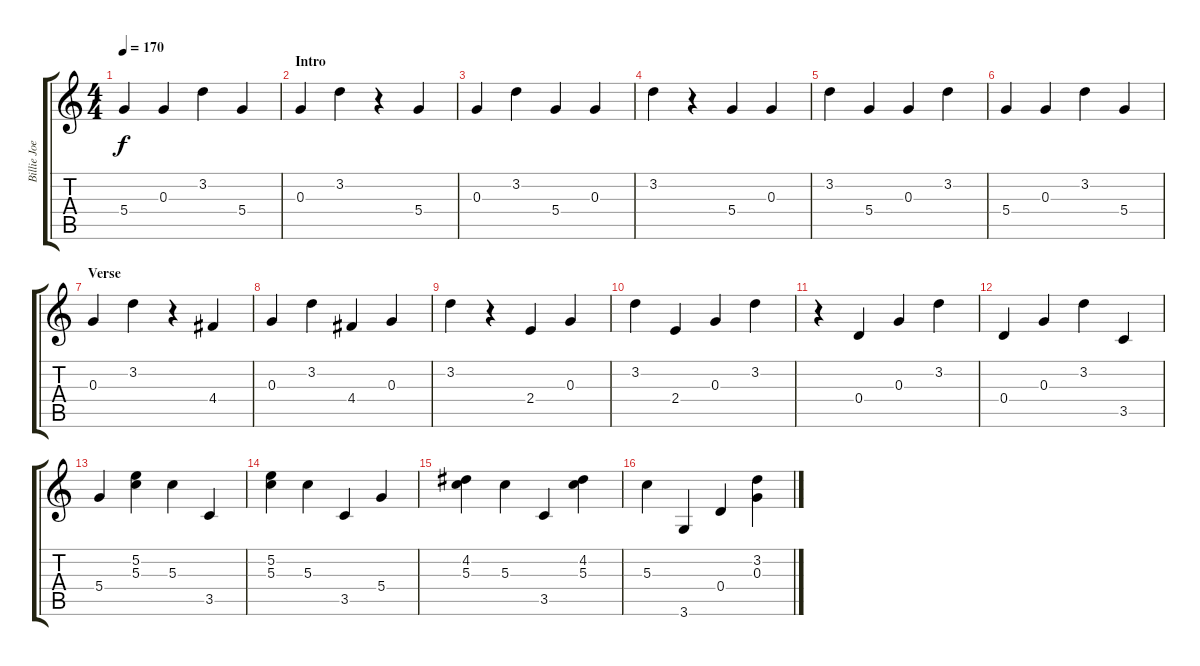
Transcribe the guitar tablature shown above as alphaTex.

\track ("Billie Joe (Guitar 1, Lead)" "Billie Joe") {instrument acousticguitarsteel}
\staff {score tabs}
\tuning (E4 B3 G3 D3 A2 E2) {hide}
\ts (4 4)
\tempo 170
\clef g2
\ks c
5.4.4{dy f instrument acousticguitarsteel} 0.3.4 3.2.4 5.4.4 |
\section ("" "Intro")
0.3.4 3.2.4 r.4 5.4.4 |
0.3.4 3.2.4 5.4.4 0.3.4 |
3.2.4 r.4 5.4.4 0.3.4 |
3.2.4 5.4.4 0.3.4 3.2.4 |
5.4.4 0.3.4 3.2.4 5.4.4 |
\section ("" "Verse")
0.3.4 3.2.4 r.4 4.4.4 |
0.3.4 3.2.4 4.4.4 0.3.4 |
3.2.4 r.4 2.4.4 0.3.4 |
3.2.4 2.4.4 0.3.4 3.2.4 |
r.4 0.4.4 0.3.4 3.2.4 |
0.4.4 0.3.4 3.2.4 3.5.4 |
5.4.4 (5.2 5.3).4 5.3.4 3.5.4 |
(5.2 5.3).4 5.3.4 3.5.4 5.4.4 |
(4.2 5.3).4 5.3.4 3.5.4 (4.2 5.3).4 |
5.3.4 3.6.4 0.4.4 (3.2 0.3).4
